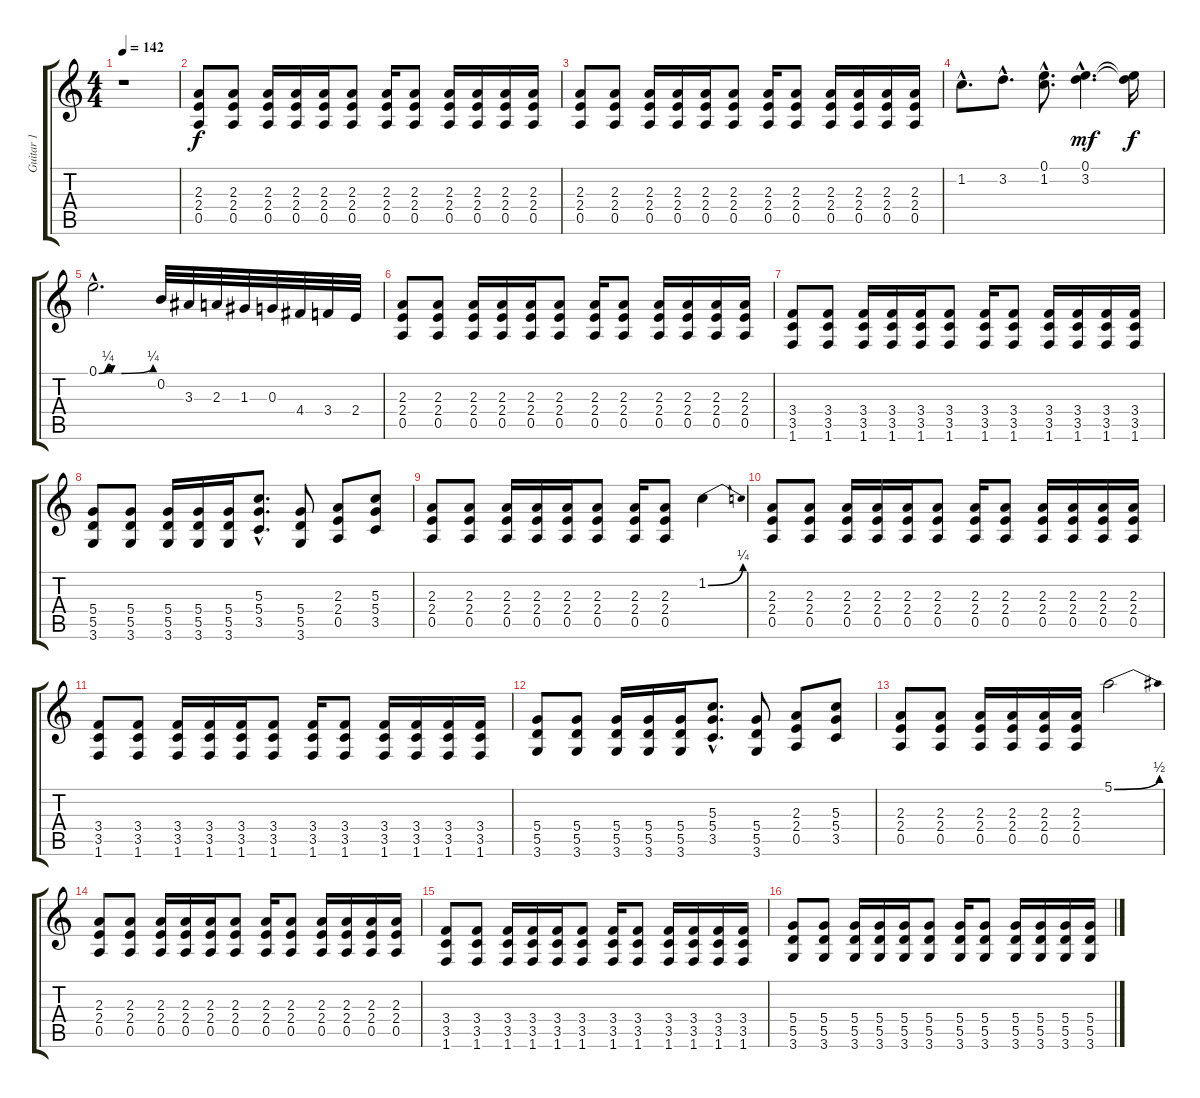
\track ("Guitar 1" "Guitar 1") {instrument distortionguitar}
\staff {score tabs}
\tuning (E4 B3 G3 D3 A2 E2) {hide}
\ts (4 4)
\tempo 142
\clef g2
\ks c
r.1{dy f instrument distortionguitar} |
(2.3 2.4 0.5).8 (2.3 2.4 0.5).8 (2.3 2.4 0.5).16 (2.3 2.4 0.5).16 (2.3 2.4 0.5).16 (2.3 2.4 0.5).8 (2.3 2.4 0.5).16 (2.3 2.4 0.5).8 (2.3 2.4 0.5).16 (2.3 2.4 0.5).16 (2.3 2.4 0.5).16 (2.3 2.4 0.5).16 |
(2.3 2.4 0.5).8 (2.3 2.4 0.5).8 (2.3 2.4 0.5).16 (2.3 2.4 0.5).16 (2.3 2.4 0.5).16 (2.3 2.4 0.5).8 (2.3 2.4 0.5).16 (2.3 2.4 0.5).8 (2.3 2.4 0.5).16 (2.3 2.4 0.5).16 (2.3 2.4 0.5).16 (2.3 2.4 0.5).16 |
1.2{hac}.8{d} 3.2{hac}.8{d} (0.1{hac} 1.2{hac}).8{d} (0.1{hac} 3.2{hac}).4{d dy mf} (0.1{t} 3.2{t}).16{dy f} |
0.1{be (custom 0 0 10 1 14 0 16 0 20 0 25 0 60 1) hac}.2{d} 0.2.32 3.3.32 2.3.32 1.3.32 0.3.32 4.4.32 3.4.32 2.4.32 |
(2.3 2.4 0.5).8 (2.3 2.4 0.5).8 (2.3 2.4 0.5).16 (2.3 2.4 0.5).16 (2.3 2.4 0.5).16 (2.3 2.4 0.5).8 (2.3 2.4 0.5).16 (2.3 2.4 0.5).8 (2.3 2.4 0.5).16 (2.3 2.4 0.5).16 (2.3 2.4 0.5).16 (2.3 2.4 0.5).16 |
(3.4 3.5 1.6).8 (3.4 3.5 1.6).8 (3.4 3.5 1.6).16 (3.4 3.5 1.6).16 (3.4 3.5 1.6).16 (3.4 3.5 1.6).8 (3.4 3.5 1.6).16 (3.4 3.5 1.6).8 (3.4 3.5 1.6).16 (3.4 3.5 1.6).16 (3.4 3.5 1.6).16 (3.4 3.5 1.6).16 |
(5.4 5.5 3.6).8 (5.4 5.5 3.6).8 (5.4 5.5 3.6).16 (5.4 5.5 3.6).16 (5.4 5.5 3.6).16 (5.3{hac} 5.4{hac} 3.5{hac}).8{d} (5.4 5.5 3.6).8 (2.3 2.4 0.5).8 (5.3 5.4 3.5).8 |
(2.3 2.4 0.5).8 (2.3 2.4 0.5).8 (2.3 2.4 0.5).16 (2.3 2.4 0.5).16 (2.3 2.4 0.5).16 (2.3 2.4 0.5).8 (2.3 2.4 0.5).16 (2.3 2.4 0.5).8 1.2{be (bend 0 0 60 1)}.4 |
(2.3 2.4 0.5).8 (2.3 2.4 0.5).8 (2.3 2.4 0.5).16 (2.3 2.4 0.5).16 (2.3 2.4 0.5).16 (2.3 2.4 0.5).8 (2.3 2.4 0.5).16 (2.3 2.4 0.5).8 (2.3 2.4 0.5).16 (2.3 2.4 0.5).16 (2.3 2.4 0.5).16 (2.3 2.4 0.5).16 |
(3.4 3.5 1.6).8 (3.4 3.5 1.6).8 (3.4 3.5 1.6).16 (3.4 3.5 1.6).16 (3.4 3.5 1.6).16 (3.4 3.5 1.6).8 (3.4 3.5 1.6).16 (3.4 3.5 1.6).8 (3.4 3.5 1.6).16 (3.4 3.5 1.6).16 (3.4 3.5 1.6).16 (3.4 3.5 1.6).16 |
(5.4 5.5 3.6).8 (5.4 5.5 3.6).8 (5.4 5.5 3.6).16 (5.4 5.5 3.6).16 (5.4 5.5 3.6).16 (5.3{hac} 5.4{hac} 3.5{hac}).8{d} (5.4 5.5 3.6).8 (2.3 2.4 0.5).8 (5.3 5.4 3.5).8 |
(2.3 2.4 0.5).8 (2.3 2.4 0.5).8 (2.3 2.4 0.5).16 (2.3 2.4 0.5).16 (2.3 2.4 0.5).16 (2.3 2.4 0.5).16 5.1{be (bend 0 0 60 2)}.2 |
(2.3 2.4 0.5).8 (2.3 2.4 0.5).8 (2.3 2.4 0.5).16 (2.3 2.4 0.5).16 (2.3 2.4 0.5).16 (2.3 2.4 0.5).8 (2.3 2.4 0.5).16 (2.3 2.4 0.5).8 (2.3 2.4 0.5).16 (2.3 2.4 0.5).16 (2.3 2.4 0.5).16 (2.3 2.4 0.5).16 |
(3.4 3.5 1.6).8 (3.4 3.5 1.6).8 (3.4 3.5 1.6).16 (3.4 3.5 1.6).16 (3.4 3.5 1.6).16 (3.4 3.5 1.6).8 (3.4 3.5 1.6).16 (3.4 3.5 1.6).8 (3.4 3.5 1.6).16 (3.4 3.5 1.6).16 (3.4 3.5 1.6).16 (3.4 3.5 1.6).16 |
(5.4 5.5 3.6).8 (5.4 5.5 3.6).8 (5.4 5.5 3.6).16 (5.4 5.5 3.6).16 (5.4 5.5 3.6).16 (5.4 5.5 3.6).8 (5.4 5.5 3.6).16 (5.4 5.5 3.6).8 (5.4 5.5 3.6).16 (5.4 5.5 3.6).16 (5.4 5.5 3.6).16 (5.4 5.5 3.6).16
